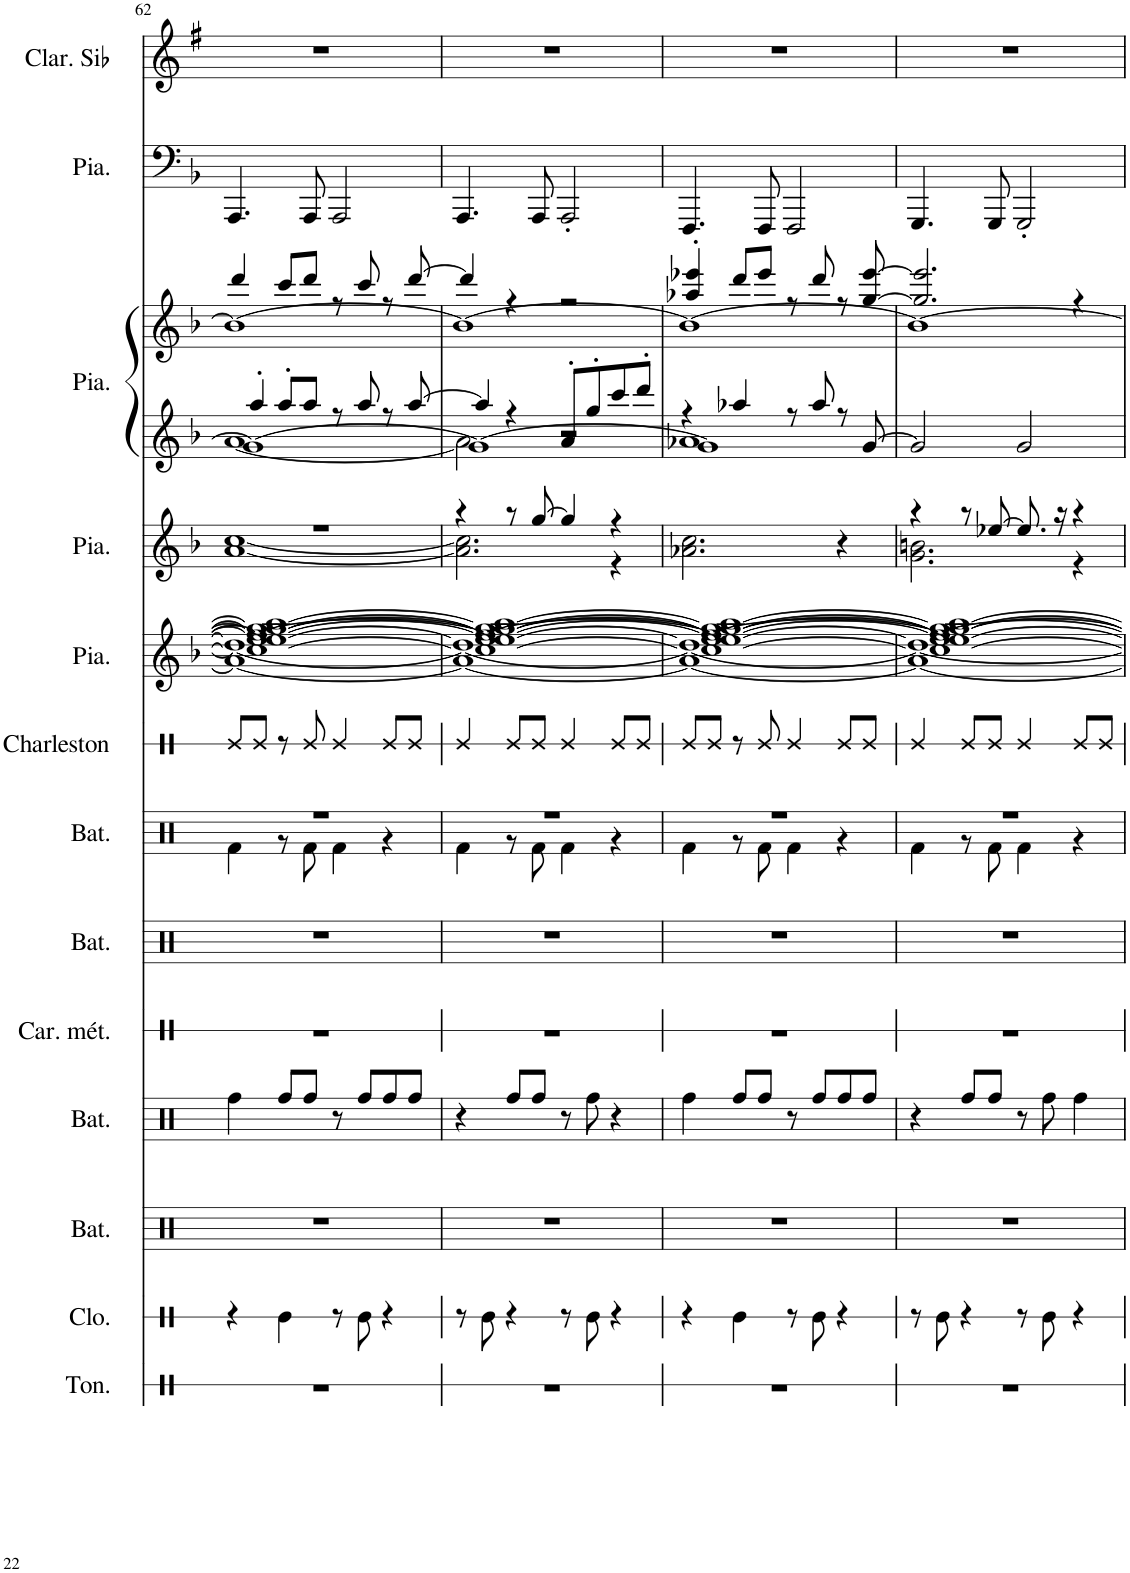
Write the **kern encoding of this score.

**kern	**kern	**kern	**kern	**kern	**kern	**kern	**kern	**kern	**kern	**kern	**kern	**kern	**kern
*part13	*part12	*part11	*part10	*part9	*part8	*part7	*part6	*part5	*part4	*part3	*part3	*part2	*part1
*staff14	*staff13	*staff12	*staff11	*staff10	*staff9	*staff8	*staff7	*staff6	*staff5	*staff4	*staff3	*staff2	*staff1
*I"Tonnerre	*I"Cloche	*I"Batterie	*I"Batterie	*I"Carillon en métal	*I"Batterie	*I"Batterie	*I"Charleston	*I"Piano	*I"Piano	*I"Piano	*	*I"Piano	*I"Clarinette en Sib
*I'Ton.	*I'Clo.	*I'Bat.	*I'Bat.	*I'Car. mét.	*I'Bat.	*I'Bat.	*I'Charleston	*I'Pia.	*I'Pia.	*I'Pia.	*	*I'Pia.	*I'Clar. Sib
!!LO:PB:g=z
*clefX	*clefX	*clefX	*clefX	*clefX	*clefX	*clefX	*clefX	*clefG2	*clefG2	*clefG2	*clefG2	*clefF4	*clefG2
*	*	*	*	*	*	*	*	*	*	*	*	*	*Trd1c2
*k[]	*k[]	*k[]	*k[]	*k[]	*k[]	*k[]	*k[]	*k[b-]	*k[b-]	*k[b-]	*k[b-]	*k[b-]	*k[f#]
*M4/4	*M4/4	*M4/4	*M4/4	*M4/4	*M4/4	*M4/4	*M4/4	*M4/4	*M4/4	*M4/4	*M4/4	*M4/4	*M4/4
=62	=62	=62	=62	=62	=62	=62	=62	=62	=62	=62	=62	=62	=62
*	*	*	*	*	*	*^	*	*^	*^	*^	*^	*	*
*	*	*	*	*	*	*	*	*	*	*^	*	*	*	*^	*	*	*	*
*	*	*	*	*	*	*	*	*	*	*	*^	*	*	*	*	*	*	*	*	*
1r	4r	1r	4Rff\	1r	1r	1r	4Rf\	8Re/L	1ee_	1a_	1cc_ 1ee-_ 1ff_ 1gg-_ 1gg_ 1aa_	1dd_	1r	[1a [1cc	4aa'/	[1a	1g_	4ddd/	1b-_	4.AAA/	1r
.	.	.	.	.	.	.	.	8Re/J	.	.	.	.	.	.	.	.	.	.	.	.	.
.	4Re\	.	8Rff/L	.	.	.	8r	8r	.	.	.	.	.	.	8aa'/L	.	.	8ccc/L	.	.	.
.	.	.	8Rff/J	.	.	.	8Rf\	8Re/	.	.	.	.	.	.	8aa/J	.	.	8ddd/J	.	8AAA/	.
.	8r	.	8r	.	.	.	4Rf\	4Re/	.	.	.	.	.	.	8r	.	.	8r	.	2AAA/	.
.	8Re\	.	8Rff/L	.	.	.	.	.	.	.	.	.	.	.	8aa/	.	.	8ccc/	.	.	.
.	4r	.	8Rff/	.	.	.	4r	8Re/L	.	.	.	.	.	.	8r	.	.	8r	.	.	.
.	.	.	8Rff/J	.	.	.	.	8Re/J	.	.	.	.	.	.	[8aa/	.	.	[8ddd/	.	.	.
=63	=63	=63	=63	=63	=63	=63	=63	=63	=63	=63	=63	=63	=63	=63	=63	=63	=63	=63	=63	=63	=63
1r	8r	1r	4r	1r	1r	1r	4Rf\	4Re/	1ee_	1a_	1cc_ 1ee-_ 1ff_ 1gg-_ 1gg_ 1aa_	1dd_	4r	2.a\] 2.cc\]	4aa/]	2a\]	1g_	4ddd/]	1b-_	4.AAA/	1r
.	8Re\	.	.	.	.	.	.	.	.	.	.	.	.	.	.	.	.	.	.	.	.
.	4r	.	8Rff/L	.	.	.	8r	8Re/L	.	.	.	.	8r	.	4r	.	.	4r	.	.	.
.	.	.	8Rff/J	.	.	.	8Rf\	8Re/J	.	.	.	.	[8gg/	.	.	.	.	.	.	8AAA/	.
.	8r	.	8r	.	.	.	4Rf\	4Re/	.	.	.	.	4gg/]	.	8a'/L	2r	.	2r	.	2AAA'/	.
.	8Re\	.	8Rff\	.	.	.	.	.	.	.	.	.	.	.	8gg'/	.	.	.	.	.	.
.	4r	.	4r	.	.	.	4r	8Re/L	.	.	.	.	4r	4r	8ccc/	.	.	.	.	.	.
.	.	.	.	.	.	.	.	8Re/J	.	.	.	.	.	.	8ddd'/J	.	.	.	.	.	.
*	*	*	*	*	*	*	*	*	*	*	*	*	*v	*v	*	*	*	*	*	*	*
=64	=64	=64	=64	=64	=64	=64	=64	=64	=64	=64	=64	=64	=64	=64	=64	=64	=64	=64	=64	=64
1r	4r	1r	4Rff\	1r	1r	1r	4Rf\	8Re/L	1ee_	1a_	1cc_ 1ee-_ 1ff_ 1gg-_ 1gg_ 1aa_	1dd_	2.a-X\ 2.cc\	4r	1a-X	1g]	4aa-X/' 4eee-X/'	1b-_	4.FFF/	1r
.	.	.	.	.	.	.	.	8Re/J	.	.	.	.	.	.	.	.	.	.	.	.
.	4Re\	.	8Rff/L	.	.	.	8r	8r	.	.	.	.	.	4aa-X/	.	.	8ddd/L	.	.	.
.	.	.	8Rff/J	.	.	.	8Rf\	8Re/	.	.	.	.	.	.	.	.	8eee-/J	.	8FFF/	.
.	8r	.	8r	.	.	.	4Rf\	4Re/	.	.	.	.	.	8r	.	.	8r	.	2FFF/	.
.	8Re\	.	8Rff/L	.	.	.	.	.	.	.	.	.	.	8aa-/	.	.	8ddd/	.	.	.
.	4r	.	8Rff/	.	.	.	4r	8Re/L	.	.	.	.	4r	8r	.	.	8r	.	.	.
.	.	.	8Rff/J	.	.	.	.	8Re/J	.	.	.	.	.	[8g/	.	.	[8gg/ [8eee-/	.	.	.
*	*	*	*	*	*	*	*	*	*	*	*	*	*	*v	*v	*v	*	*	*	*
=65	=65	=65	=65	=65	=65	=65	=65	=65	=65	=65	=65	=65	=65	=65	=65	=65	=65	=65
*	*	*	*	*	*	*	*	*	*	*	*	*	*^	*	*	*	*	*
1r	8r	1r	4r	1r	1r	1r	4Rf\	4Re/	1ee_	1a_	1cc_ 1ee-_ 1ff] 1gg-_ 1gg_ 1aa_	1dd_	4r	2.g\ 2.bn\	2g/]	2.gg/] 2.eee-/]	1b-_	4.GGG/	1r
.	8Re\	.	.	.	.	.	.	.	.	.	.	.	.	.	.	.	.	.	.
.	4r	.	8Rff/L	.	.	.	8r	8Re/L	.	.	.	.	8r	.	.	.	.	.	.
.	.	.	8Rff/J	.	.	.	8Rf\	8Re/J	.	.	.	.	[8ee-X/	.	.	.	.	8GGG/	.
.	8r	.	8r	.	.	.	4Rf\	4Re/	.	.	.	.	8.ee-/]	.	2g/	.	.	2GGG'/	.
.	8Re\	.	8Rff\	.	.	.	.	.	.	.	.	.	.	.	.	.	.	.	.
.	.	.	.	.	.	.	.	.	.	.	.	.	16r	.	.	.	.	.	.
.	4r	.	4Rff\	.	.	.	4r	8Re/L	.	.	.	.	4r	4r	.	4r	.	.	.
.	.	.	.	.	.	.	.	8Re/J	.	.	.	.	.	.	.	.	.	.	.
*	*	*	*	*	*	*	*	*	*v	*v	*v	*v	*	*	*	*v	*v	*	*
*	*	*	*	*	*	*v	*v	*	*	*v	*v	*	*	*	*
=	=	=	=	=	=	=	=	=	=	=	=	=	=
*-	*-	*-	*-	*-	*-	*-	*-	*-	*-	*-	*-	*-	*-
